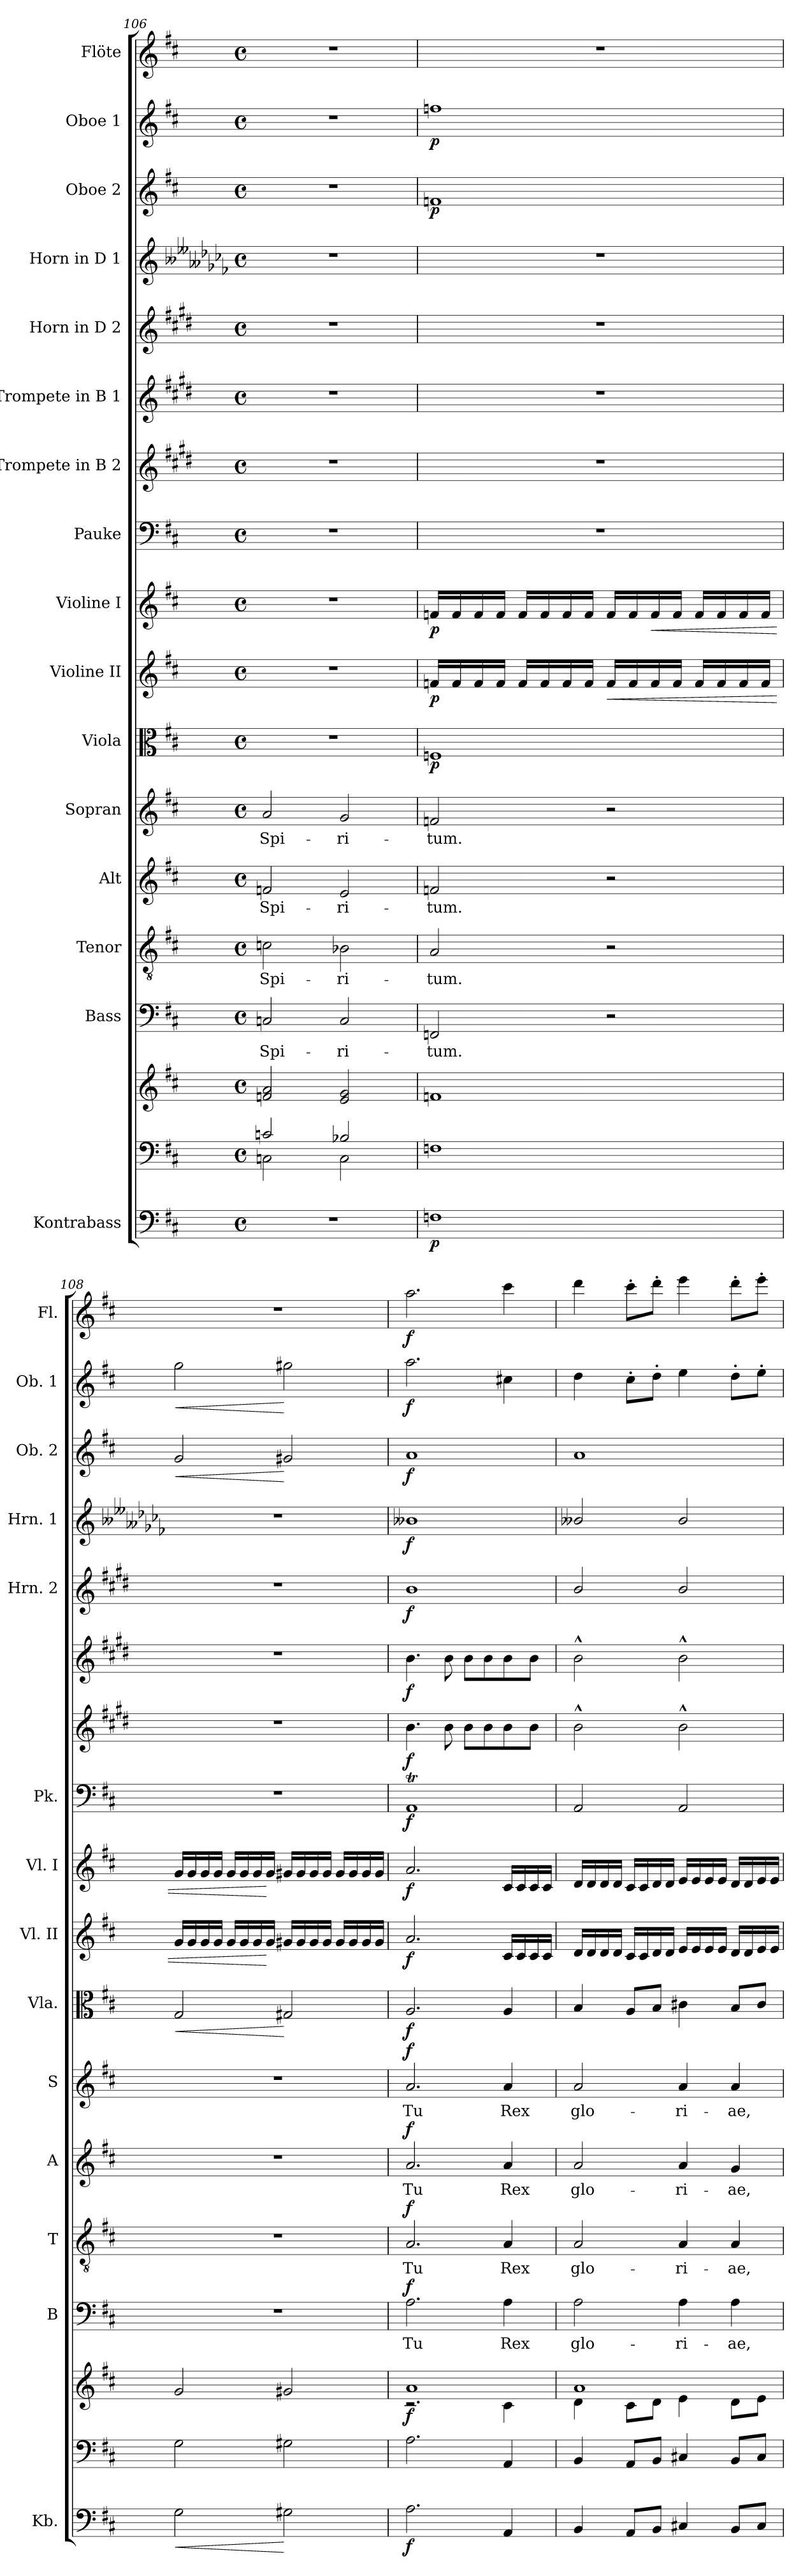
**kern	**dynam	**kern	**kern	**dynam	**kern	**text	**dynam	**kern	**text	**dynam	**kern	**text	**dynam	**kern	**text	**dynam	**kern	**dynam	**kern	**dynam	**kern	**dynam	**kern	**dynam	**kern	**dynam	**kern	**dynam	**kern	**dynam	**kern	**dynam	**kern	**dynam	**kern	**dynam	**kern	**dynam
*part17	*part17	*part16	*part16	*part16	*part15	*part15	*part15	*part14	*part14	*part14	*part13	*part13	*part13	*part12	*part12	*part12	*part11	*part11	*part10	*part10	*part9	*part9	*part8	*part8	*part7	*part7	*part6	*part6	*part5	*part5	*part4	*part4	*part3	*part3	*part2	*part2	*part1	*part1
*staff18	*staff18	*staff17	*staff16	*staff16/17	*staff15	*staff15	*staff15	*staff14	*staff14	*staff14	*staff13	*staff13	*staff13	*staff12	*staff12	*staff12	*staff11	*staff11	*staff10	*staff10	*staff9	*staff9	*staff8	*staff8	*staff7	*staff7	*staff6	*staff6	*staff5	*staff5	*staff4	*staff4	*staff3	*staff3	*staff2	*staff2	*staff1	*staff1
*I"Kontrabass	*	*	*	*	*I"Bass	*	*	*I"Tenor	*	*	*I"Alt	*	*	*I"Sopran	*	*	*I"Viola	*	*I"Violine II	*	*I"Violine I	*	*I"Pauke	*	*I"Trompete in B 2	*	*I"Trompete in B 1	*	*I"Horn in D 2	*	*I"Horn in D 1	*	*I"Oboe 2	*	*I"Oboe 1	*	*I"Flöte	*
*I'Kb.	*	*	*	*	*I'B	*	*	*I'T	*	*	*I'A	*	*	*I'S	*	*	*I'Vla.	*	*I'Vl. II	*	*I'Vl. I	*	*I'Pk.	*	*	*	*	*	*I'Hrn. 2	*	*I'Hrn. 1	*	*I'Ob. 2	*	*I'Ob. 1	*	*I'Fl.	*
*clefF4	*	*clefF4	*clefG2	*	*clefF4	*	*	*clefGv2	*	*	*clefG2	*	*	*clefG2	*	*	*clefC3	*	*clefG2	*	*clefG2	*	*clefF4	*	*clefG2	*	*clefG2	*	*clefG2	*	*clefG2	*	*clefG2	*	*clefG2	*	*clefG2	*
*ITrd7c12	*	*	*	*	*	*	*	*	*	*	*	*	*	*	*	*	*	*	*	*	*	*	*	*	*ITrd1c2	*	*ITrd1c2	*	*ITrd4c7	*	*ITrd-8c-12	*	*	*	*	*	*	*
*k[f#c#]	*	*k[f#c#]	*k[f#c#]	*	*k[f#c#]	*	*	*k[f#c#]	*	*	*k[f#c#]	*	*	*k[f#c#]	*	*	*k[f#c#]	*	*k[f#c#]	*	*k[f#c#]	*	*k[f#c#]	*	*k[f#c#]	*	*k[f#c#]	*	*k[f#c#g#]	*	*k[b--e--a--d-g-c-f-]	*	*k[f#c#]	*	*k[f#c#]	*	*k[f#c#]	*
*D:	*	*D:	*D:	*	*D:	*	*	*D:	*	*	*D:	*	*	*D:	*	*	*D:	*	*D:	*	*D:	*	*D:	*	*D:	*	*D:	*	*A:	*	*E--:	*	*D:	*	*D:	*	*D:	*
*M4/4	*	*M4/4	*M4/4	*	*M4/4	*	*	*M4/4	*	*	*M4/4	*	*	*M4/4	*	*	*M4/4	*	*M4/4	*	*M4/4	*	*M4/4	*	*M4/4	*	*M4/4	*	*M4/4	*	*M4/4	*	*M4/4	*	*M4/4	*	*M4/4	*
*met(c)	*	*met(c)	*met(c)	*	*met(c)	*	*	*met(c)	*	*	*met(c)	*	*	*met(c)	*	*	*met(c)	*	*met(c)	*	*met(c)	*	*met(c)	*	*met(c)	*	*met(c)	*	*met(c)	*	*met(c)	*	*met(c)	*	*met(c)	*	*met(c)	*
=106	=106	=106	=106	=106	=106	=106	=106	=106	=106	=106	=106	=106	=106	=106	=106	=106	=106	=106	=106	=106	=106	=106	=106	=106	=106	=106	=106	=106	=106	=106	=106	=106	=106	=106	=106	=106	=106	=106
*	*	*^	*	*	*	*	*	*	*	*	*	*	*	*	*	*	*	*	*	*	*	*	*	*	*	*	*	*	*	*	*	*	*	*	*	*	*	*
!	!	!	!	!	!	!	!LO:LY:b	!	!	!LO:LY:b	!	!	!LO:LY:b	!	!	!LO:LY:b	!	!	!	!	!	!	!	!	!	!	!	!	!	!	!	!	!	!	!	!	!	!	!
1r	.	2cn/	2Cn\	2fn/ 2a/	.	2Cn/	Spi-	.	2cn\	Spi-	.	2fn/	Spi-	.	2a/	Spi-	.	1r	.	1r	.	1r	.	1r	.	1r	.	1r	.	1r	.	1r	.	1r	.	1r	.	1r	.
!	!	!	!	!	!	!	!LO:LY:b	!	!	!LO:LY:b	!	!	!LO:LY:b	!	!	!LO:LY:b	!	!	!	!	!	!	!	!	!	!	!	!	!	!	!	!	!	!	!	!	!	!	!
.	.	2B-X/	2C\	2e/ 2g/	.	2C/	-ri-	.	2B-X\	-ri-	.	2e/	-ri-	.	2g/	-ri-	.	.	.	.	.	.	.	.	.	.	.	.	.	.	.	.	.	.	.	.	.	.	.
=107	=107	=107	=107	=107	=107	=107	=107	=107	=107	=107	=107	=107	=107	=107	=107	=107	=107	=107	=107	=107	=107	=107	=107	=107	=107	=107	=107	=107	=107	=107	=107	=107	=107	=107	=107	=107	=107	=107	=107
!	!LO:DY:b	!	!	!	!	!	!LO:LY:b	!	!	!LO:LY:b	!	!	!LO:LY:b	!	!	!LO:LY:b	!	!	!LO:DY:b	!	!LO:DY:b	!	!LO:DY:b	!	!	!	!	!	!	!	!	!	!	!	!LO:DY:b	!	!LO:DY:b	!	!
*	*	*v	*v	*	*	*	*	*	*	*	*	*	*	*	*	*	*	*	*	*	*	*	*	*	*	*	*	*	*	*	*	*	*	*	*	*	*	*	*
1FFn	p	1Fn	1fn	.	2FFn/	-tum.	.	2A/	-tum.	.	2fn/	-tum.	.	2fn/	-tum.	.	1Fn	p	16fn/LL	p	16fn/LL	p	1r	.	1r	.	1r	.	1r	.	1r	.	1fn	p	1ffn	p	1r	.
.	.	.	.	.	.	.	.	.	.	.	.	.	.	.	.	.	.	.	16f/	.	16f/	.	.	.	.	.	.	.	.	.	.	.	.	.	.	.	.	.
.	.	.	.	.	.	.	.	.	.	.	.	.	.	.	.	.	.	.	16f/	.	16f/	.	.	.	.	.	.	.	.	.	.	.	.	.	.	.	.	.
.	.	.	.	.	.	.	.	.	.	.	.	.	.	.	.	.	.	.	16f/JJ	.	16f/JJ	.	.	.	.	.	.	.	.	.	.	.	.	.	.	.	.	.
.	.	.	.	.	.	.	.	.	.	.	.	.	.	.	.	.	.	.	16f/LL	.	16f/LL	.	.	.	.	.	.	.	.	.	.	.	.	.	.	.	.	.
.	.	.	.	.	.	.	.	.	.	.	.	.	.	.	.	.	.	.	16f/	.	16f/	.	.	.	.	.	.	.	.	.	.	.	.	.	.	.	.	.
.	.	.	.	.	.	.	.	.	.	.	.	.	.	.	.	.	.	.	16f/	.	16f/	.	.	.	.	.	.	.	.	.	.	.	.	.	.	.	.	.
.	.	.	.	.	.	.	.	.	.	.	.	.	.	.	.	.	.	.	16f/JJ	.	16f/JJ	.	.	.	.	.	.	.	.	.	.	.	.	.	.	.	.	.
!	!	!	!	!	!	!	!	!	!	!	!	!	!	!	!	!	!	!	!	!LO:HP:b	!	!	!	!	!	!	!	!	!	!	!	!	!	!	!	!	!	!
.	.	.	.	.	2r	.	.	2r	.	.	2r	.	.	2r	.	.	.	.	16f/LL	<	16f/LL	.	.	.	.	.	.	.	.	.	.	.	.	.	.	.	.	.
.	.	.	.	.	.	.	.	.	.	.	.	.	.	.	.	.	.	.	16f/	.	16f/	.	.	.	.	.	.	.	.	.	.	.	.	.	.	.	.	.
!	!	!	!	!	!	!	!	!	!	!	!	!	!	!	!	!	!	!	!	!	!	!LO:HP:b	!	!	!	!	!	!	!	!	!	!	!	!	!	!	!	!
.	.	.	.	.	.	.	.	.	.	.	.	.	.	.	.	.	.	.	16f/	.	16f/	<	.	.	.	.	.	.	.	.	.	.	.	.	.	.	.	.
.	.	.	.	.	.	.	.	.	.	.	.	.	.	.	.	.	.	.	16f/JJ	.	16f/JJ	.	.	.	.	.	.	.	.	.	.	.	.	.	.	.	.	.
.	.	.	.	.	.	.	.	.	.	.	.	.	.	.	.	.	.	.	16f/LL	.	16f/LL	.	.	.	.	.	.	.	.	.	.	.	.	.	.	.	.	.
.	.	.	.	.	.	.	.	.	.	.	.	.	.	.	.	.	.	.	16f/	.	16f/	.	.	.	.	.	.	.	.	.	.	.	.	.	.	.	.	.
.	.	.	.	.	.	.	.	.	.	.	.	.	.	.	.	.	.	.	16f/	.	16f/	.	.	.	.	.	.	.	.	.	.	.	.	.	.	.	.	.
.	.	.	.	.	.	.	.	.	.	.	.	.	.	.	.	.	.	.	16f/JJ	.	16f/JJ	.	.	.	.	.	.	.	.	.	.	.	.	.	.	.	.	.
=108	=108	=108	=108	=108	=108	=108	=108	=108	=108	=108	=108	=108	=108	=108	=108	=108	=108	=108	=108	=108	=108	=108	=108	=108	=108	=108	=108	=108	=108	=108	=108	=108	=108	=108	=108	=108	=108	=108
!	!LO:HP:b	!	!	!	!	!	!	!	!	!	!	!	!	!	!	!	!	!LO:HP:b	!	!	!	!	!	!	!	!	!	!	!	!	!	!	!	!LO:HP:b	!	!LO:HP:b	!	!
2GG\	<	2G\	2g/	.	1r	.	.	1r	.	.	1r	.	.	1r	.	.	2G/	<	16g/LL	.	16g/LL	.	1r	.	1r	.	1r	.	1r	.	1r	.	2g/	<	2gg\	<	1r	.
.	.	.	.	.	.	.	.	.	.	.	.	.	.	.	.	.	.	.	16g/	.	16g/	.	.	.	.	.	.	.	.	.	.	.	.	.	.	.	.	.
.	.	.	.	.	.	.	.	.	.	.	.	.	.	.	.	.	.	.	16g/	.	16g/	.	.	.	.	.	.	.	.	.	.	.	.	.	.	.	.	.
.	.	.	.	.	.	.	.	.	.	.	.	.	.	.	.	.	.	.	16g/JJ	.	16g/JJ	.	.	.	.	.	.	.	.	.	.	.	.	.	.	.	.	.
.	.	.	.	.	.	.	.	.	.	.	.	.	.	.	.	.	.	.	16g/LL	.	16g/LL	.	.	.	.	.	.	.	.	.	.	.	.	.	.	.	.	.
.	.	.	.	.	.	.	.	.	.	.	.	.	.	.	.	.	.	.	16g/	.	16g/	.	.	.	.	.	.	.	.	.	.	.	.	.	.	.	.	.
.	.	.	.	.	.	.	.	.	.	.	.	.	.	.	.	.	.	.	16g/	.	16g/	.	.	.	.	.	.	.	.	.	.	.	.	.	.	.	.	.
.	.	.	.	.	.	.	.	.	.	.	.	.	.	.	.	.	.	.	16g/JJ	[	16g/JJ	[	.	.	.	.	.	.	.	.	.	.	.	.	.	.	.	.
2GG#X\	[	2G#X\	2g#X/	.	.	.	.	.	.	.	.	.	.	.	.	.	2G#X/	[	16g#X/LL	.	16g#X/LL	.	.	.	.	.	.	.	.	.	.	.	2g#X/	[	2gg#X\	[	.	.
.	.	.	.	.	.	.	.	.	.	.	.	.	.	.	.	.	.	.	16g#/	.	16g#/	.	.	.	.	.	.	.	.	.	.	.	.	.	.	.	.	.
.	.	.	.	.	.	.	.	.	.	.	.	.	.	.	.	.	.	.	16g#/	.	16g#/	.	.	.	.	.	.	.	.	.	.	.	.	.	.	.	.	.
.	.	.	.	.	.	.	.	.	.	.	.	.	.	.	.	.	.	.	16g#/JJ	.	16g#/JJ	.	.	.	.	.	.	.	.	.	.	.	.	.	.	.	.	.
.	.	.	.	.	.	.	.	.	.	.	.	.	.	.	.	.	.	.	16g#/LL	.	16g#/LL	.	.	.	.	.	.	.	.	.	.	.	.	.	.	.	.	.
.	.	.	.	.	.	.	.	.	.	.	.	.	.	.	.	.	.	.	16g#/	.	16g#/	.	.	.	.	.	.	.	.	.	.	.	.	.	.	.	.	.
.	.	.	.	.	.	.	.	.	.	.	.	.	.	.	.	.	.	.	16g#/	.	16g#/	.	.	.	.	.	.	.	.	.	.	.	.	.	.	.	.	.
.	.	.	.	.	.	.	.	.	.	.	.	.	.	.	.	.	.	.	16g#/JJ	.	16g#/JJ	.	.	.	.	.	.	.	.	.	.	.	.	.	.	.	.	.
=109	=109	=109	=109	=109	=109	=109	=109	=109	=109	=109	=109	=109	=109	=109	=109	=109	=109	=109	=109	=109	=109	=109	=109	=109	=109	=109	=109	=109	=109	=109	=109	=109	=109	=109	=109	=109	=109	=109
*	*	*	*^	*	*	*	*	*	*	*	*	*	*	*	*	*	*	*	*	*	*	*	*	*	*	*	*	*	*	*	*	*	*	*	*	*	*	*
!	!LO:DY:b	!	!	!	!LO:DY:b	!	!LO:LY:b	!LO:DY:a	!	!LO:LY:b	!LO:DY:a	!	!LO:LY:b	!LO:DY:a	!	!LO:LY:b	!LO:DY:a	!	!LO:DY:b	!	!LO:DY:b	!	!LO:DY:b	!	!LO:DY:b	!	!LO:DY:b	!	!LO:DY:b	!	!LO:DY:b	!	!LO:DY:b	!	!LO:DY:b	!	!LO:DY:b	!	!LO:DY:b
2.AA\	f	2.A\	1a	2.rc	f	2.A\	Tu	f	2.A/	Tu	f	2.a/	Tu	f	2.a/	Tu	f	2.A/	f	2.a/	f	2.a/	f	1AAT	f	4.a\	f	4.a\	f	1e	f	1bb--	f	1a	f	2.aa\	f	2.aa\	f
.	.	.	.	.	.	.	.	.	.	.	.	.	.	.	.	.	.	.	.	.	.	.	.	.	.	8a\	.	8a\	.	.	.	.	.	.	.	.	.	.	.
.	.	.	.	.	.	.	.	.	.	.	.	.	.	.	.	.	.	.	.	.	.	.	.	.	.	8a\L	.	8a\L	.	.	.	.	.	.	.	.	.	.	.
.	.	.	.	.	.	.	.	.	.	.	.	.	.	.	.	.	.	.	.	.	.	.	.	.	.	8a\	.	8a\	.	.	.	.	.	.	.	.	.	.	.
!	!	!	!	!	!	!	!LO:LY:b	!	!	!LO:LY:b	!	!	!LO:LY:b	!	!	!LO:LY:b	!	!	!	!	!	!	!	!	!	!	!	!	!	!	!	!	!	!	!	!	!	!	!
4AAA/	.	4AA/	.	4c#\	.	4A\	Rex	.	4A/	Rex	.	4a/	Rex	.	4a/	Rex	.	4A/	.	16c#/LL	.	16c#/LL	.	.	.	8a\	.	8a\	.	.	.	.	.	.	.	4cc#X\	.	4ccc#\	.
.	.	.	.	.	.	.	.	.	.	.	.	.	.	.	.	.	.	.	.	16c#/	.	16c#/	.	.	.	.	.	.	.	.	.	.	.	.	.	.	.	.	.
.	.	.	.	.	.	.	.	.	.	.	.	.	.	.	.	.	.	.	.	16c#/	.	16c#/	.	.	.	8a\J	.	8a\J	.	.	.	.	.	.	.	.	.	.	.
.	.	.	.	.	.	.	.	.	.	.	.	.	.	.	.	.	.	.	.	16c#/JJ	.	16c#/JJ	.	.	.	.	.	.	.	.	.	.	.	.	.	.	.	.	.
=110	=110	=110	=110	=110	=110	=110	=110	=110	=110	=110	=110	=110	=110	=110	=110	=110	=110	=110	=110	=110	=110	=110	=110	=110	=110	=110	=110	=110	=110	=110	=110	=110	=110	=110	=110	=110	=110	=110	=110
!	!	!	!	!	!	!	!LO:LY:b	!	!	!LO:LY:b	!	!	!LO:LY:b	!	!	!LO:LY:b	!	!	!	!	!	!	!	!	!	!	!	!	!	!	!	!	!	!	!	!	!	!	!
4BBB/	.	4BB/	1a	4d\	.	2A\	glo-	.	2A/	glo-	.	2a/	glo-	.	2a/	glo-	.	4B/	.	16d/LL	.	16d/LL	.	2AA/	.	2a^^>\	.	2a^^>\	.	2e/	.	2bb--/	.	1a	.	4dd\	.	4ddd\	.
.	.	.	.	.	.	.	.	.	.	.	.	.	.	.	.	.	.	.	.	16d/	.	16d/	.	.	.	.	.	.	.	.	.	.	.	.	.	.	.	.	.
.	.	.	.	.	.	.	.	.	.	.	.	.	.	.	.	.	.	.	.	16d/	.	16d/	.	.	.	.	.	.	.	.	.	.	.	.	.	.	.	.	.
.	.	.	.	.	.	.	.	.	.	.	.	.	.	.	.	.	.	.	.	16d/JJ	.	16d/JJ	.	.	.	.	.	.	.	.	.	.	.	.	.	.	.	.	.
8AAA/L	.	8AA/L	.	8c#\L	.	.	.	.	.	.	.	.	.	.	.	.	.	8A/L	.	16c#/LL	.	16c#/LL	.	.	.	.	.	.	.	.	.	.	.	.	.	8cc#'>\L	.	8ccc#'>\L	.
.	.	.	.	.	.	.	.	.	.	.	.	.	.	.	.	.	.	.	.	16c#/	.	16c#/	.	.	.	.	.	.	.	.	.	.	.	.	.	.	.	.	.
8BBB/J	.	8BB/J	.	8d\J	.	.	.	.	.	.	.	.	.	.	.	.	.	8B/J	.	16d/	.	16d/	.	.	.	.	.	.	.	.	.	.	.	.	.	8dd'>\J	.	8ddd'>\J	.
.	.	.	.	.	.	.	.	.	.	.	.	.	.	.	.	.	.	.	.	16d/JJ	.	16d/JJ	.	.	.	.	.	.	.	.	.	.	.	.	.	.	.	.	.
!	!	!	!	!	!	!	!LO:LY:b	!	!	!LO:LY:b	!	!	!LO:LY:b	!	!	!LO:LY:b	!	!	!	!	!	!	!	!	!	!	!	!	!	!	!	!	!	!	!	!	!	!	!
4CC#X/	.	4C#X/	.	4e\	.	4A\	-ri-	.	4A/	-ri-	.	4a/	-ri-	.	4a/	-ri-	.	4c#X\	.	16e/LL	.	16e/LL	.	2AA/	.	2a^^>\	.	2a^^>\	.	2e/	.	2bb--/	.	.	.	4ee\	.	4eee\	.
.	.	.	.	.	.	.	.	.	.	.	.	.	.	.	.	.	.	.	.	16e/	.	16e/	.	.	.	.	.	.	.	.	.	.	.	.	.	.	.	.	.
.	.	.	.	.	.	.	.	.	.	.	.	.	.	.	.	.	.	.	.	16e/	.	16e/	.	.	.	.	.	.	.	.	.	.	.	.	.	.	.	.	.
.	.	.	.	.	.	.	.	.	.	.	.	.	.	.	.	.	.	.	.	16e/JJ	.	16e/JJ	.	.	.	.	.	.	.	.	.	.	.	.	.	.	.	.	.
!	!	!	!	!	!	!	!LO:LY:b	!	!	!LO:LY:b	!	!	!LO:LY:b	!	!	!LO:LY:b	!	!	!	!	!	!	!	!	!	!	!	!	!	!	!	!	!	!	!	!	!	!	!
8BBB/L	.	8BB/L	.	8d\L	.	4A\	-ae,	.	4A/	-ae,	.	4g/	-ae,	.	4a/	-ae,	.	8B/L	.	16d/LL	.	16d/LL	.	.	.	.	.	.	.	.	.	.	.	.	.	8dd'>\L	.	8ddd'>\L	.
.	.	.	.	.	.	.	.	.	.	.	.	.	.	.	.	.	.	.	.	16d/	.	16d/	.	.	.	.	.	.	.	.	.	.	.	.	.	.	.	.	.
8CC#/J	.	8C#/J	.	8e\J	.	.	.	.	.	.	.	.	.	.	.	.	.	8c#/J	.	16e/	.	16e/	.	.	.	.	.	.	.	.	.	.	.	.	.	8ee'>\J	.	8eee'>\J	.
.	.	.	.	.	.	.	.	.	.	.	.	.	.	.	.	.	.	.	.	16e/JJ	.	16e/JJ	.	.	.	.	.	.	.	.	.	.	.	.	.	.	.	.	.
*	*	*	*v	*v	*	*	*	*	*	*	*	*	*	*	*	*	*	*	*	*	*	*	*	*	*	*	*	*	*	*	*	*	*	*	*	*	*	*	*
=	=	=	=	=	=	=	=	=	=	=	=	=	=	=	=	=	=	=	=	=	=	=	=	=	=	=	=	=	=	=	=	=	=	=	=	=	=	=
*-	*-	*-	*-	*-	*-	*-	*-	*-	*-	*-	*-	*-	*-	*-	*-	*-	*-	*-	*-	*-	*-	*-	*-	*-	*-	*-	*-	*-	*-	*-	*-	*-	*-	*-	*-	*-	*-	*-
